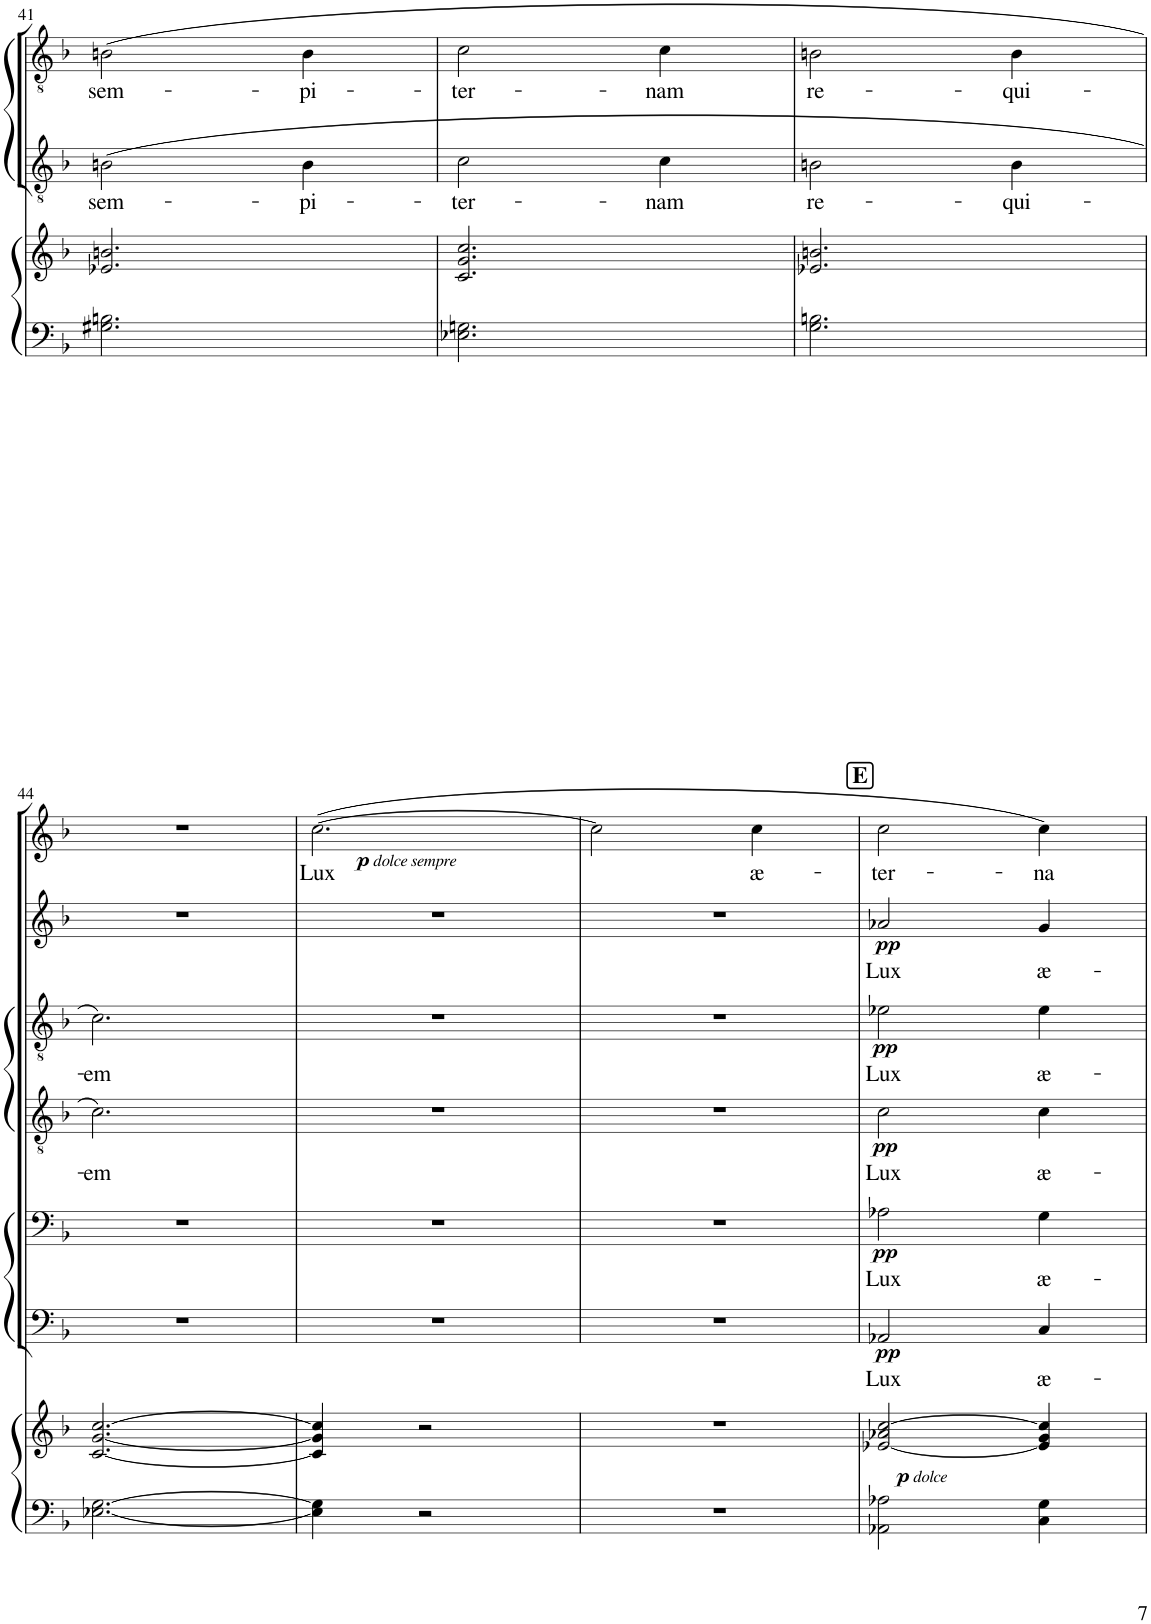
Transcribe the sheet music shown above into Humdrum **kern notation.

**kern	**kern	**dynam	**kern	**text	**dynam	**kern	**text	**dynam	**kern	**text	**dynam	**kern	**text	**dynam	**kern	**text	**dynam	**kern	**text	**dynam
*part7	*part7	*part7	*part6	*part6	*part6	*part5	*part5	*part5	*part4	*part4	*part4	*part3	*part3	*part3	*part2	*part2	*part2	*part1	*part1	*part1
*staff8	*staff7	*staff7/8	*staff6	*staff6	*staff6	*staff5	*staff5	*staff5	*staff4	*staff4	*staff4	*staff3	*staff3	*staff3	*staff2	*staff2	*staff2	*staff1	*staff1	*staff1
*I"PIANO	*	*	*I"BASSES II	*	*	*I"BASSES I	*	*	*I"TÉNORS II	*	*	*I"TÉNORS I	*	*	*I"ALTOS	*	*	*I"SOPRANOS	*	*
*I'Pno	*	*	*	*	*	*	*	*	*	*	*	*	*	*	*	*	*	*	*	*
!!LO:PB:g=z
*clefF4	*clefG2	*	*clefF4	*	*	*clefF4	*	*	*clefGv2	*	*	*clefGv2	*	*	*clefG2	*	*	*clefG2	*	*
*k[b-]	*k[b-]	*	*k[b-]	*	*	*k[b-]	*	*	*k[b-]	*	*	*k[b-]	*	*	*k[b-]	*	*	*k[b-]	*	*
*M3/4	*M3/4	*	*M3/4	*	*	*M3/4	*	*	*M3/4	*	*	*M3/4	*	*	*M3/4	*	*	*M3/4	*	*
=41	=41	=41	=41	=41	=41	=41	=41	=41	=41	=41	=41	=41	=41	=41	=41	=41	=41	=41	=41	=41
!	!	!	!	!	!	!	!	!	!	!LO:LY:b	!	!	!LO:LY:b	!	!	!	!	!	!	!
2.G#X\ 2.Bn\	2.e-X/ 2.bn/	.	2.r	.	.	2.r	.	.	(2Bn\	sem-	.	(2Bn\	sem-	.	2.r	.	.	2.r	.	.
!	!	!	!	!	!	!	!	!	!	!LO:LY:b	!	!	!LO:LY:b	!	!	!	!	!	!	!
.	.	.	.	.	.	.	.	.	4B\	-pi-	.	4B\	-pi-	.	.	.	.	.	.	.
=42	=42	=42	=42	=42	=42	=42	=42	=42	=42	=42	=42	=42	=42	=42	=42	=42	=42	=42	=42	=42
!	!	!	!	!	!	!	!	!	!	!LO:LY:b	!	!	!LO:LY:b	!	!	!	!	!	!	!
2.E-X\ 2.Gn\	2.c/ 2.g/ 2.cc/	.	2.r	.	.	2.r	.	.	2c\	-ter-	.	2c\	-ter-	.	2.r	.	.	2.r	.	.
!	!	!	!	!	!	!	!	!	!	!LO:LY:b	!	!	!LO:LY:b	!	!	!	!	!	!	!
.	.	.	.	.	.	.	.	.	4c\	-nam	.	4c\	-nam	.	.	.	.	.	.	.
=43	=43	=43	=43	=43	=43	=43	=43	=43	=43	=43	=43	=43	=43	=43	=43	=43	=43	=43	=43	=43
!	!	!	!	!	!	!	!	!	!	!LO:LY:b	!	!	!LO:LY:b	!	!	!	!	!	!	!
2.G\ 2.Bn\	2.e-X/ 2.bn/	.	2.r	.	.	2.r	.	.	2Bn\	re-	.	2Bn\	re-	.	2.r	.	.	2.r	.	.
!	!	!	!	!	!	!	!	!	!	!LO:LY:b	!	!	!LO:LY:b	!	!	!	!	!	!	!
.	.	.	.	.	.	.	.	.	4B\	-qui-	.	4B\	-qui-	.	.	.	.	.	.	.
!!LO:LB:g=z
=44	=44	=44	=44	=44	=44	=44	=44	=44	=44	=44	=44	=44	=44	=44	=44	=44	=44	=44	=44	=44
!	!	!	!	!	!	!	!	!	!	!LO:LY:b	!	!	!LO:LY:b	!	!	!	!	!	!	!
[2.E-X\ [2.G\	[2.c/ [2.g/ [2.cc/	.	2.r	.	.	2.r	.	.	2.c\)	-em	.	2.c\)	-em	.	2.r	.	.	2.r	.	.
=45	=45	=45	=45	=45	=45	=45	=45	=45	=45	=45	=45	=45	=45	=45	=45	=45	=45	=45	=45	=45
!	!	!	!	!	!	!	!	!	!	!	!	!	!	!	!	!	!	!	!LO:LY:b	!LO:DY:b
!	!	!	!	!	!	!	!	!	!	!	!	!	!	!	!	!	!	!	!	!LO:DY:n=1:b
4E-\] 4G\]	4c/] 4g/] 4cc/]	.	2.r	.	.	2.r	.	.	2.r	.	.	2.r	.	.	2.r	.	.	([2.cc\	Lux	p other-dynamics
2r	2r	.	.	.	.	.	.	.	.	.	.	.	.	.	.	.	.	.	.	.
=46	=46	=46	=46	=46	=46	=46	=46	=46	=46	=46	=46	=46	=46	=46	=46	=46	=46	=46	=46	=46
2.r	2.r	.	2.r	.	.	2.r	.	.	2.r	.	.	2.r	.	.	2.r	.	.	2cc\]	.	.
!	!	!	!	!	!	!	!	!	!	!	!	!	!	!	!	!	!	!	!LO:LY:b	!
.	.	.	.	.	.	.	.	.	.	.	.	.	.	.	.	.	.	4cc\	æ-	.
!!LO:REH:place=s1:a:B:cj:fs=14:t=E
=47	=47	=47	=47	=47	=47	=47	=47	=47	=47	=47	=47	=47	=47	=47	=47	=47	=47	=47	=47	=47
!	!	!LO:DY:b	!	!LO:LY:b	!	!	!LO:LY:b	!	!	!LO:LY:b	!	!	!LO:LY:b	!	!	!LO:LY:b	!	!	!LO:LY:b	!
!	!	!LO:DY:n=1:b	!	!	!LO:DY:b	!	!	!LO:DY:b	!	!	!LO:DY:b	!	!	!LO:DY:b	!	!	!LO:DY:b	!	!	!
2AA-X\ 2A-X\	[2e-X/ 2a-X/ [2cc/	p other-dynamics	2AA-X/	Lux	pp	2A-X\	Lux	pp	2c\	Lux	pp	2e-X\	Lux	pp	2a-X/	Lux	pp	2cc\	-ter-	.
!	!	!	!	!LO:LY:b	!	!	!LO:LY:b	!	!	!LO:LY:b	!	!	!LO:LY:b	!	!	!LO:LY:b	!	!	!LO:LY:b	!
4C\ 4G\	4e-/] 4g/ 4cc/]	.	4C/	æ-	.	4G\	æ-	.	4c\	æ-	.	4e-\	æ-	.	4g/	æ-	.	4cc\)	-na	.
=	=	=	=	=	=	=	=	=	=	=	=	=	=	=	=	=	=	=	=	=
*-	*-	*-	*-	*-	*-	*-	*-	*-	*-	*-	*-	*-	*-	*-	*-	*-	*-	*-	*-	*-
